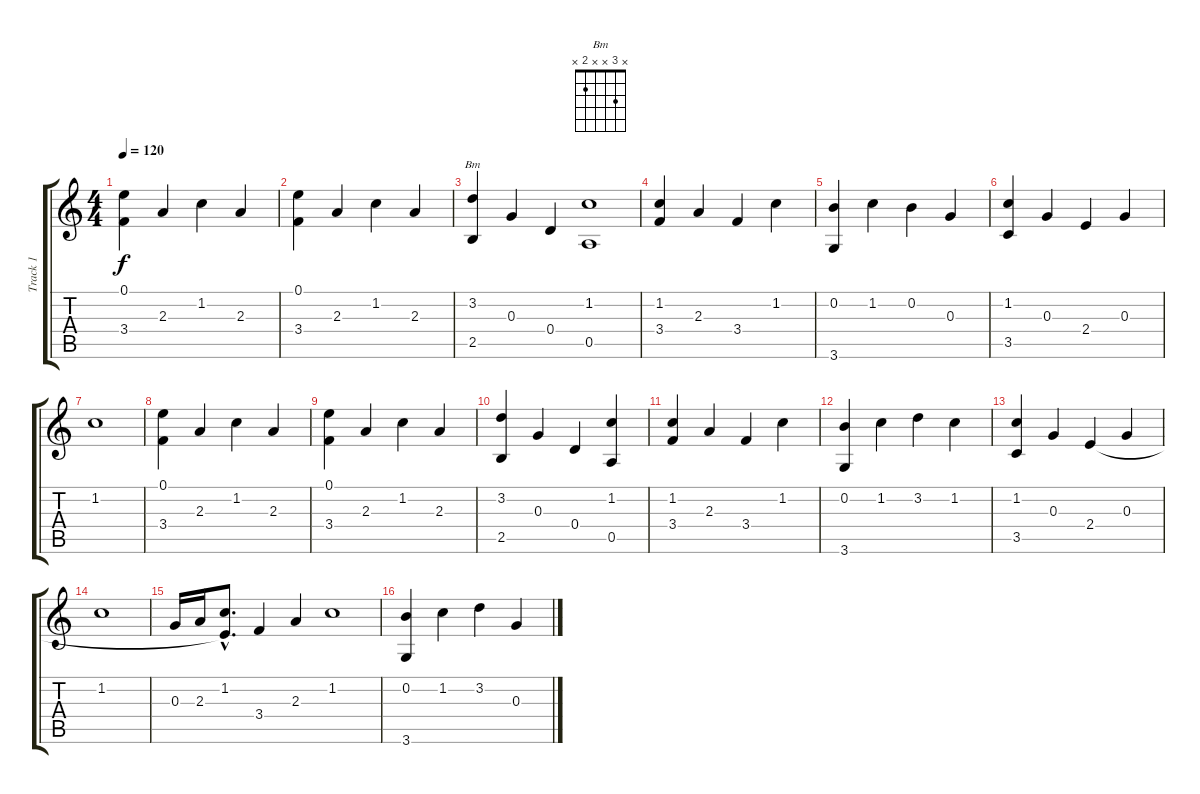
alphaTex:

\track ("Track 1" "Track 1") {instrument acousticguitarnylon}
\staff {score tabs}
\tuning (E4 B3 G3 D3 A2 E2) {hide}
\chord ("Bm" x 3 x x 2 x)
\ts (4 4)
\tempo 120
\clef g2
\ks c
(0.1 3.4).4{dy f instrument acousticguitarnylon} 2.3.4 1.2.4 2.3.4 |
(0.1 3.4).4 2.3.4 1.2.4 2.3.4 |
(3.2 2.5).4{ch "Bm"} 0.3.4 0.4.4 (1.2 0.5).1 |
(1.2 3.4).4 2.3.4 3.4.4 1.2.4 |
(0.2 3.6).4 1.2.4 0.2.4 0.3.4 |
(1.2 3.5).4 0.3.4 2.4.4 0.3.4 |
1.2.1 |
(0.1 3.4).4 2.3.4 1.2.4 2.3.4 |
(0.1 3.4).4 2.3.4 1.2.4 2.3.4 |
(3.2 2.5).4 0.3.4 0.4.4 (1.2 0.5).4 |
(1.2 3.4).4 2.3.4 3.4.4 1.2.4 |
(0.2 3.6).4 1.2.4 3.2.4 1.2.4 |
(1.2 3.5).4 0.3.4 2.4.4 0.3.4 |
1.2.1 |
0.3.16 2.3.16 (1.2{hac} 2.4{hac t}).8{d} 3.4.4 2.3.4 1.2.1 |
(0.2 3.6).4 1.2.4 3.2.4 0.3.4
